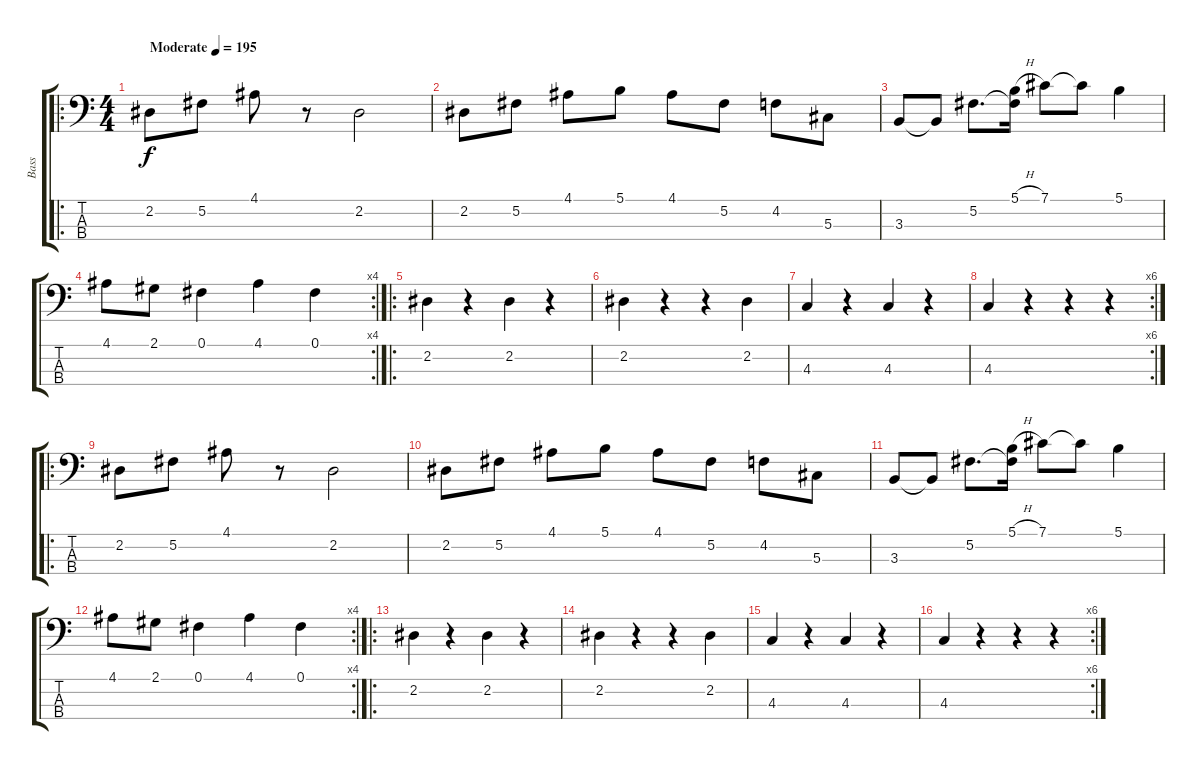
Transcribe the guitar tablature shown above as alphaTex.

\track ("Bass" "Bass") {instrument electricbassfinger}
\staff {score tabs}
\tuning (Gb2 Db2 Ab1 Eb1) {hide}
\ro
\ts (4 4)
\tempo (195 "Moderate")
\clef f4
\ks c
2.2.8{dy f instrument electricbassfinger} 5.2.8 4.1.8 r.8 2.2.2 |
2.2.8 5.2.8 4.1.8 5.1.8 4.1.8 5.2.8 4.2.8 5.3.8 |
3.3.8 3.3{t}.8 5.2.8{d} (5.1{h} 5.2{t}).16 7.1.8 7.1{t}.8 5.1.4 |
\rc 4
4.1.8 2.1.8 0.1.4 4.1.4 0.1.4 |
\ro
2.2.4 r.4 2.2.4 r.4 |
2.2.4 r.4 r.4 2.2.4 |
4.3.4 r.4 4.3.4 r.4 |
\rc 6
4.3.4 r.4 r.4 r.4 |
\ro
2.2.8 5.2.8 4.1.8 r.8 2.2.2 |
2.2.8 5.2.8 4.1.8 5.1.8 4.1.8 5.2.8 4.2.8 5.3.8 |
3.3.8 3.3{t}.8 5.2.8{d} (5.1{h} 5.2{t}).16 7.1.8 7.1{t}.8 5.1.4 |
\rc 4
4.1.8 2.1.8 0.1.4 4.1.4 0.1.4 |
\ro
2.2.4 r.4 2.2.4 r.4 |
2.2.4 r.4 r.4 2.2.4 |
4.3.4 r.4 4.3.4 r.4 |
\rc 6
4.3.4 r.4 r.4 r.4
